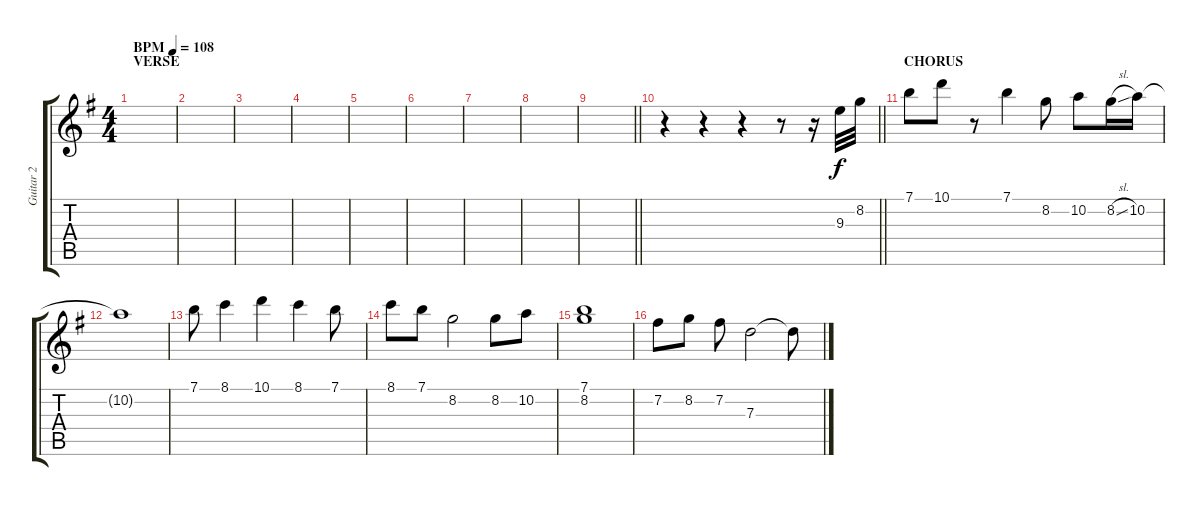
\track ("Guitar 2" "Guitar 2") {instrument acousticguitarnylon}
\staff {score tabs}
\tuning (E4 B3 G3 D3 A2 E2) {hide}
\ts (4 4)
\section ("" "VERSE")
\tempo (108 "BPM")
\clef g2
\ks g
|
|
|
|
|
|
|
|
\barLineRight lightlight
|
\barLineRight lightlight
r.4 r.4 r.4 r.8 r.16 9.3.32 8.2.32 |
\section ("" "CHORUS")
7.1.8 10.1.8 r.8 7.1.4 8.2.8 10.2.8 8.2{sl}.16 10.2.16 |
10.2{t}.1 |
7.1.8 8.1.4 10.1.4 8.1.4 7.1.8 |
8.1.8 7.1.8 8.2.2 8.2.8 10.2.8 |
(7.1 8.2).1 |
7.2.8 8.2.8 7.2.8 7.3.2 7.3{t}.8
